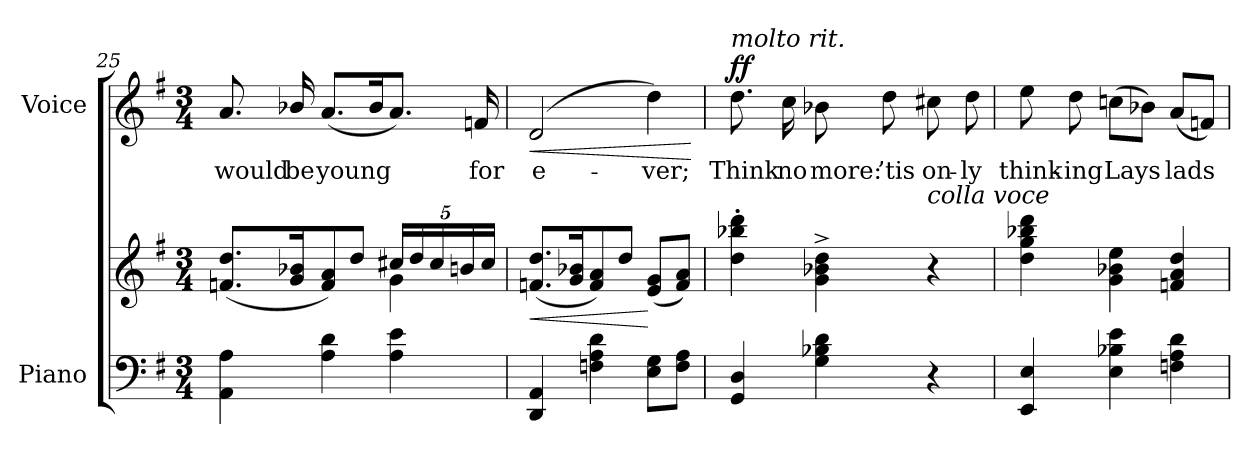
**kern	**kern	**dynam	**kern	**text	**dynam
*part2	*part2	*part2	*part1	*part1	*part1
*staff3	*staff2	*staff2/3	*staff1	*staff1	*staff1
*I"Piano	*	*	*I"Voice	*	*
*I'Pno	*	*	*	*	*
*clefF4	*clefG2	*	*clefG2	*	*
*k[f#]	*k[f#]	*	*k[f#]	*	*
*M3/4	*M3/4	*	*M3/4	*	*
=25	=25	=25	=25	=25	=25
*	*^	*	*	*	*
4AA\ 4A\	(8.fn/ 8.dd/L	2ryy	.	8.a/	would	.
.	16g/ 16b-X/K	.	.	16b-X/	be	.
4A\ 4d\	8f/ 8a/)	.	.	(8.a/L	young	.
.	8dd/J	.	.	.	.	.
.	.	.	.	16b-/K	.	.
*	*Xbrackettup	*	*	*	*	*
4A\ 4e\	20cc#X/LL	4g\	.	8.a/J)	.	.
.	20dd/	.	.	.	.	.
.	20cc#/	.	.	.	.	.
.	20bn/	.	.	.	.	.
.	.	.	.	16fn/	for	.
.	20cc#/JJ	.	.	.	.	.
*	*v	*v	*	*	*	*
=26	=26	=26	=26	=26	=26
!	!	!LO:HP:b	!	!	!LO:HP:b
4DD/ 4AA/	(8.fn/ 8.dd/L	<	(2d/	e-	<
.	16g/ 16b-X/K	.	.	.	.
4Fn\ 4A\ 4d\	8f/ 8a/)	.	.	.	.
.	8dd/J	.	.	.	.
8E\ 8G\L	(8e/ 8g/L	[	4dd\)	-ver;	.
8F\ 8A\J	8f/ 8a/J)	.	.	.	.
.	.	.	.	.	[
=27	=27	=27	=27	=27	=27
!	!	!	!LO:TX:i:t=molto rit.	!	!
!	!	!	!	!	!LO:DY:a
4GG/ 4D/	4dd\' 4bb-X\' 4ddd\'	.	8.dd\	Think	ff
.	.	.	16cc\	no	.
4G\ 4B-X\ 4d\	4g\^< 4b-X\^< 4dd\^<	.	8b-X\	more:	.
.	.	.	8dd\	’tis	.
!	!LO:TX:i:t=colla voce	!	!	!	!
4r	4r	.	8cc#X\	on-	.
.	.	.	8dd\	-ly	.
=28	=28	=28	=28	=28	=28
4EE/ 4E/	4dd\ 4gg\ 4bb-X\ 4ddd\	.	8ee\	think-	.
.	.	.	8dd\	-ing	.
4E\ 4B-X\ 4e\	4g\ 4b-X\ 4ee\	.	(8ccn\L	Lays	.
.	.	.	8b-X\J)	.	.
4Fn\ 4A\ 4d\	4fn/ 4a/ 4dd/	.	(8a/L	lads	.
.	.	.	8fn/J)	.	.
=	=	=	=	=	=
*-	*-	*-	*-	*-	*-
